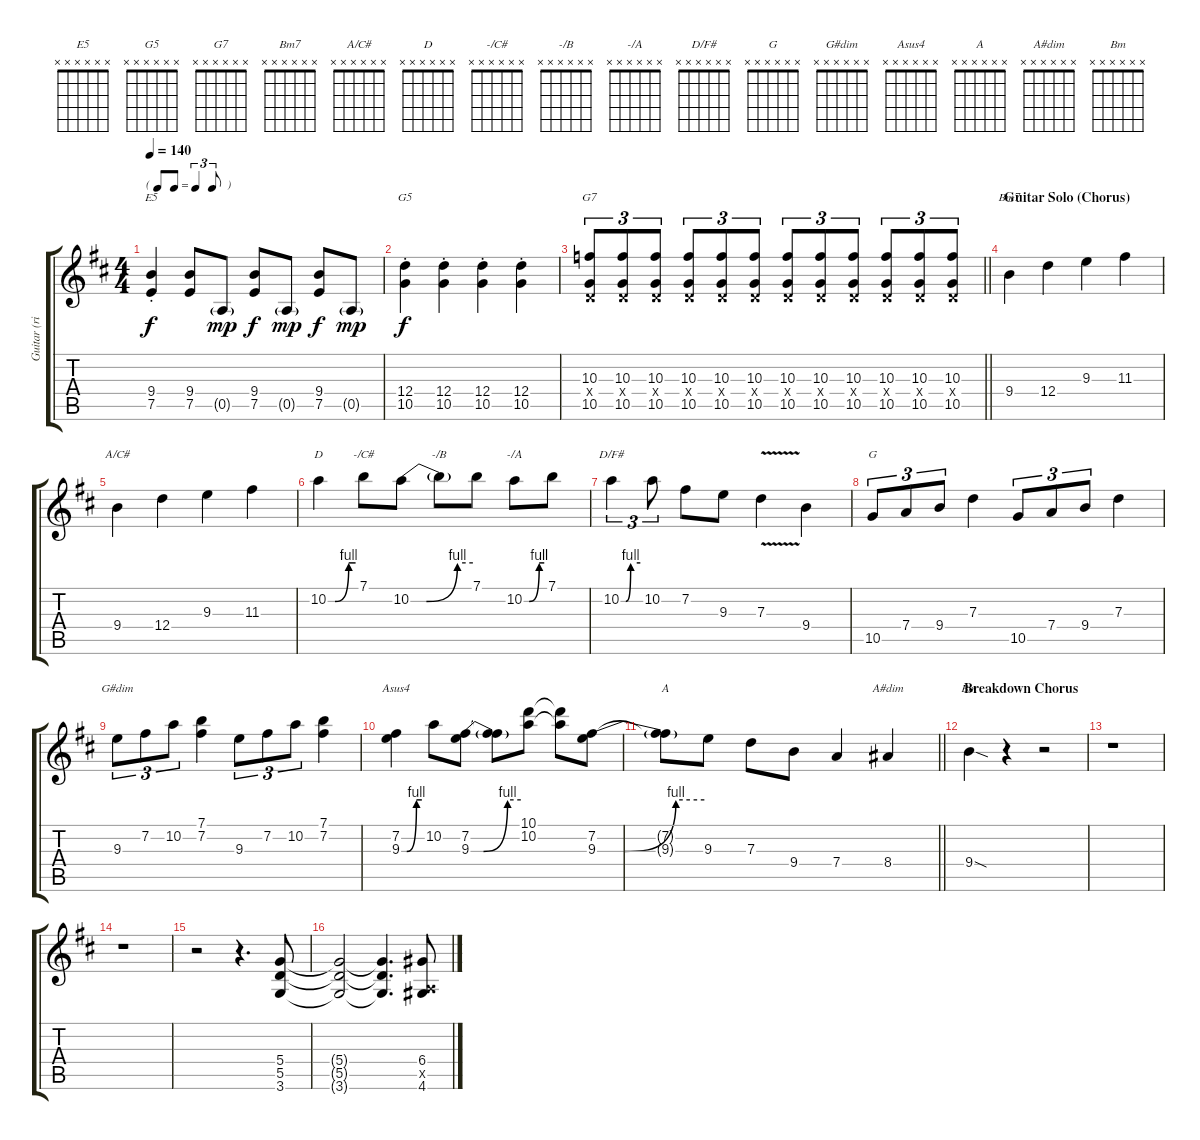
\track ("Guitar (right)" "Guitar (ri") {instrument overdrivenguitar}
\staff {score tabs}
\tuning (E4 B3 G3 D3 A2 E2) {hide}
\chord ("E5" x x x x x x)
\chord ("G5" x x x x x x)
\chord ("G7" x x x x x x)
\chord ("Bm7" x x x x x x)
\chord ("A/C#" x x x x x x)
\chord ("D" x x x x x x)
\chord ("-/C#" x x x x x x)
\chord ("-/B" x x x x x x)
\chord ("-/A" x x x x x x)
\chord ("D/F#" x x x x x x)
\chord ("G" x x x x x x)
\chord ("G#dim" x x x x x x)
\chord ("Asus4" x x x x x x)
\chord ("A" x x x x x x)
\chord ("A#dim" x x x x x x)
\chord ("Bm" x x x x x x)
\ts (4 4)
\tf triplet8th
\tempo 140
\clef g2
\ks d
(9.4{st} 7.5{st}).4{ch "E5" dy f} (9.4 7.5).8 0.5{g}.8{dy mp} (9.4 7.5).8{dy f} 0.5{g}.8{dy mp} (9.4 7.5).8{dy f} 0.5{g}.8{dy mp} |
(12.4{st} 10.5{st}).4{ch "G5" dy f} (12.4{st} 10.5{st}).4 (12.4{st} 10.5{st}).4 (12.4{st} 10.5{st}).4 |
\barLineRight lightlight
(10.3 0.4{x} 10.5).8{tu (3 2) ch "G7"} (10.3 0.4{x} 10.5).8{tu (3 2)} (10.3 0.4{x} 10.5).8{tu (3 2)} (10.3 0.4{x} 10.5).8{tu (3 2)} (10.3 0.4{x} 10.5).8{tu (3 2)} (10.3 0.4{x} 10.5).8{tu (3 2)} (10.3 0.4{x} 10.5).8{tu (3 2)} (10.3 0.4{x} 10.5).8{tu (3 2)} (10.3 0.4{x} 10.5).8{tu (3 2)} (10.3 0.4{x} 10.5).8{tu (3 2)} (10.3 0.4{x} 10.5).8{tu (3 2)} (10.3 0.4{x} 10.5).8{tu (3 2)} |
\section ("" "Guitar Solo (Chorus)")
9.4.4{ch "Bm7"} 12.4.4 9.3.4 11.3.4 |
9.4.4{ch "A/C#"} 12.4.4 9.3.4 11.3.4 |
10.2{be (custom 0 0 15 0 45 4 60 4)}.4{ch "D"} 7.1.8{ch "-/C#"} 10.2{be (custom 0 0 15 0 45 4 60 4)}.8 10.2{t}.8{ch "-/B"} 7.1.8 10.2{be (custom 0 0 15 0 45 4 60 4)}.8{ch "-/A"} 7.1.8 |
10.2{be (custom 0 0 15 0 30 4 60 4)}.4{tu (3 2) ch "D/F#"} 10.2.8{tu (3 2)} 7.2.8 9.3.8 7.3{v}.4 9.4.4 |
10.5.8{tu (3 2) ch "G"} 7.4.8{tu (3 2)} 9.4.8{tu (3 2)} 7.3.4 10.5.8{tu (3 2)} 7.4.8{tu (3 2)} 9.4.8{tu (3 2)} 7.3.4 |
9.3.8{tu (3 2) ch "G#dim"} 7.2.8{tu (3 2)} 10.2.8{tu (3 2)} (7.1 7.2).4 9.3.8{tu (3 2)} 7.2.8{tu (3 2)} 10.2.8{tu (3 2)} (7.1 7.2).4 |
(7.2 9.3{be (custom 0 0 15 0 44 4 60 4)}).4{ch "Asus4"} 10.2.8 (7.2 9.3{be (custom 0 0 15 0 44 4 60 4)}).8 (7.2{t} 9.3{t}).8 (10.1 10.2).8 (10.1{t} 10.2{t}).8 (7.2 9.3{be (custom 0 0 15 0 44 4 60 4)}).8 |
\barLineRight lightlight
(7.2{t} 9.3{t}).8{ch "A"} 9.3.8 7.3.8 9.4.8 7.4.4 8.4.4{ch "A#dim"} |
\section ("" "Breakdown Chorus")
9.4{sod}.4{ch "Bm"} r.4 r.2 |
r.1 |
r.1 |
r.2 r.4{d} (5.4 5.5 3.6).8 |
(5.4{t} 5.5{t} 3.6{t}).2 (5.4{t} 5.5{t} 3.6{t}).4{d} (6.4 0.5{x} 4.6).8
